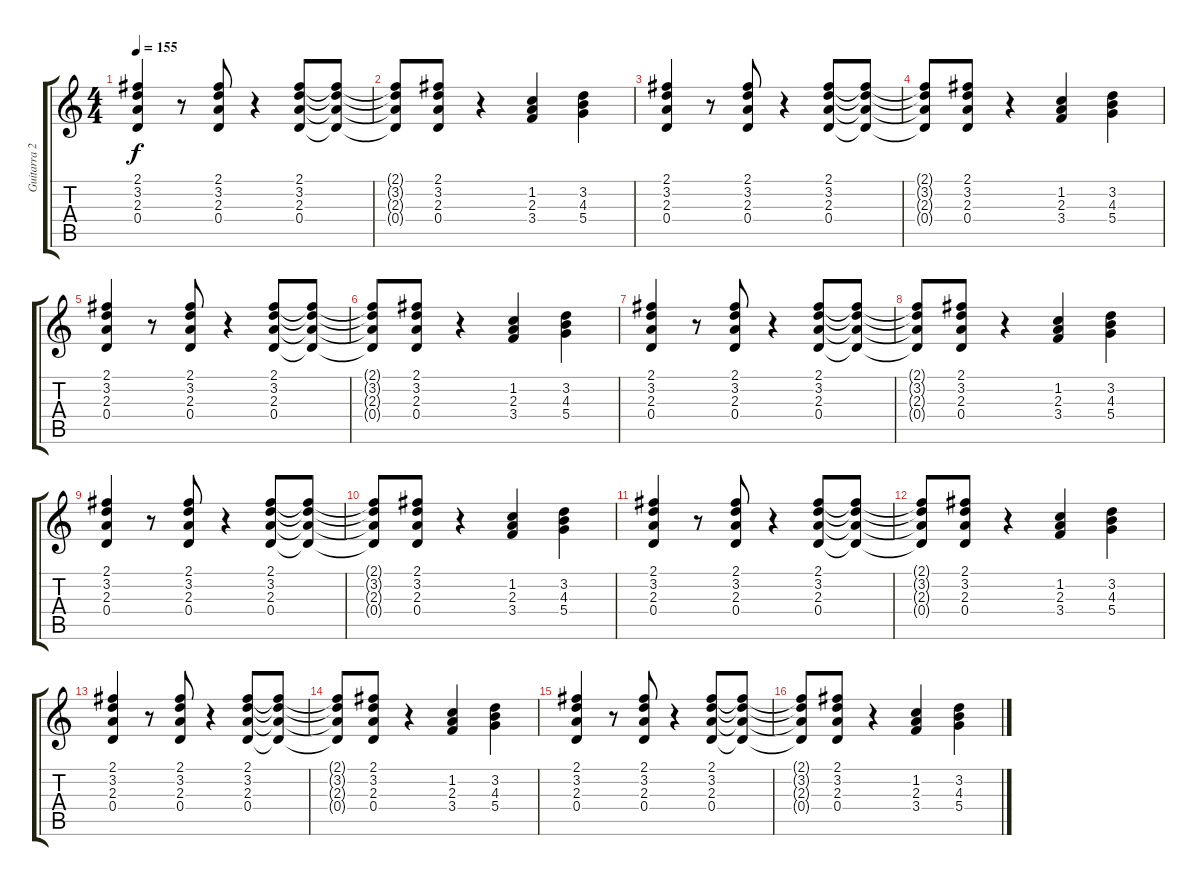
\track ("Guitarra 2" "Guitarra 2") {instrument electricguitarclean}
\staff {score tabs}
\tuning (E4 B3 G3 D3 A2 E2) {hide}
\ts (4 4)
\tempo 155
\clef g2
\ks c
(2.1 3.2 2.3 0.4).4{dy f} r.8 (2.1 3.2 2.3 0.4).8 r.4 (2.1 3.2 2.3 0.4).8 (2.1{t} 3.2{t} 2.3{t} 0.4{t}).8 |
(2.1{t} 3.2{t} 2.3{t} 0.4{t}).8 (2.1 3.2 2.3 0.4).8 r.4 (1.2 2.3 3.4).4 (3.2 4.3 5.4).4 |
(2.1 3.2 2.3 0.4).4 r.8 (2.1 3.2 2.3 0.4).8 r.4 (2.1 3.2 2.3 0.4).8 (2.1{t} 3.2{t} 2.3{t} 0.4{t}).8 |
(2.1{t} 3.2{t} 2.3{t} 0.4{t}).8 (2.1 3.2 2.3 0.4).8 r.4 (1.2 2.3 3.4).4 (3.2 4.3 5.4).4 |
(2.1 3.2 2.3 0.4).4 r.8 (2.1 3.2 2.3 0.4).8 r.4 (2.1 3.2 2.3 0.4).8 (2.1{t} 3.2{t} 2.3{t} 0.4{t}).8 |
(2.1{t} 3.2{t} 2.3{t} 0.4{t}).8 (2.1 3.2 2.3 0.4).8 r.4 (1.2 2.3 3.4).4 (3.2 4.3 5.4).4 |
(2.1 3.2 2.3 0.4).4 r.8 (2.1 3.2 2.3 0.4).8 r.4 (2.1 3.2 2.3 0.4).8 (2.1{t} 3.2{t} 2.3{t} 0.4{t}).8 |
(2.1{t} 3.2{t} 2.3{t} 0.4{t}).8 (2.1 3.2 2.3 0.4).8 r.4 (1.2 2.3 3.4).4 (3.2 4.3 5.4).4 |
(2.1 3.2 2.3 0.4).4 r.8 (2.1 3.2 2.3 0.4).8 r.4 (2.1 3.2 2.3 0.4).8 (2.1{t} 3.2{t} 2.3{t} 0.4{t}).8 |
(2.1{t} 3.2{t} 2.3{t} 0.4{t}).8 (2.1 3.2 2.3 0.4).8 r.4 (1.2 2.3 3.4).4 (3.2 4.3 5.4).4 |
(2.1 3.2 2.3 0.4).4 r.8 (2.1 3.2 2.3 0.4).8 r.4 (2.1 3.2 2.3 0.4).8 (2.1{t} 3.2{t} 2.3{t} 0.4{t}).8 |
(2.1{t} 3.2{t} 2.3{t} 0.4{t}).8 (2.1 3.2 2.3 0.4).8 r.4 (1.2 2.3 3.4).4 (3.2 4.3 5.4).4 |
(2.1 3.2 2.3 0.4).4 r.8 (2.1 3.2 2.3 0.4).8 r.4 (2.1 3.2 2.3 0.4).8 (2.1{t} 3.2{t} 2.3{t} 0.4{t}).8 |
(2.1{t} 3.2{t} 2.3{t} 0.4{t}).8 (2.1 3.2 2.3 0.4).8 r.4 (1.2 2.3 3.4).4 (3.2 4.3 5.4).4 |
(2.1 3.2 2.3 0.4).4 r.8 (2.1 3.2 2.3 0.4).8 r.4 (2.1 3.2 2.3 0.4).8 (2.1{t} 3.2{t} 2.3{t} 0.4{t}).8 |
(2.1{t} 3.2{t} 2.3{t} 0.4{t}).8 (2.1 3.2 2.3 0.4).8 r.4 (1.2 2.3 3.4).4 (3.2 4.3 5.4).4
